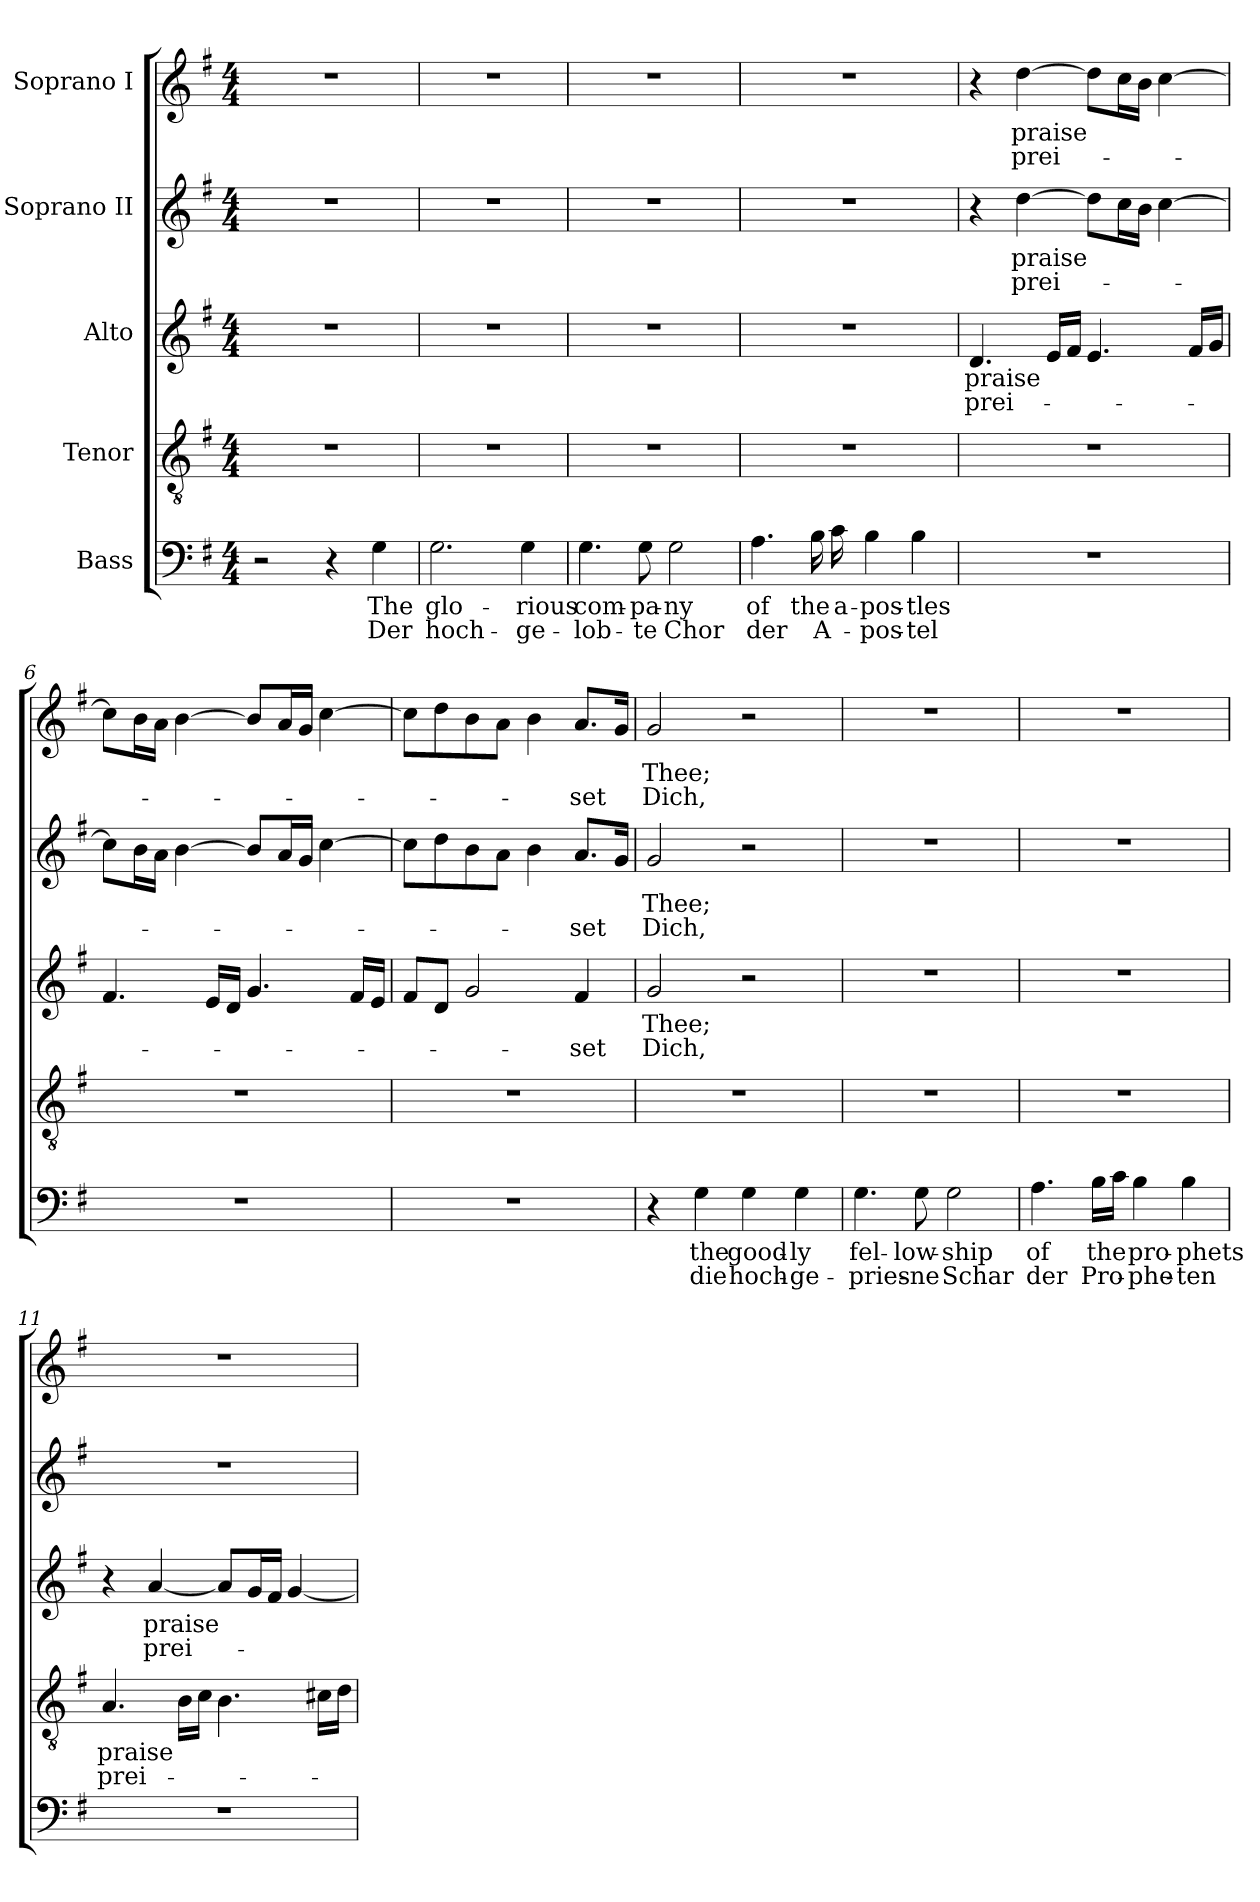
**kern	**text	**text	**kern	**text	**text	**kern	**text	**text	**kern	**text	**text	**kern	**text	**text
*part5	*part5	*part5	*part4	*part4	*part4	*part3	*part3	*part3	*part2	*part2	*part2	*part1	*part1	*part1
*staff5	*staff5	*staff5	*staff4	*staff4	*staff4	*staff3	*staff3	*staff3	*staff2	*staff2	*staff2	*staff1	*staff1	*staff1
*I"Bass	*	*	*I"Tenor	*	*	*I"Alto	*	*	*I"Soprano II	*	*	*I"Soprano I	*	*
*clefF4	*	*	*clefGv2	*	*	*clefG2	*	*	*clefG2	*	*	*clefG2	*	*
*k[f#]	*	*	*k[f#]	*	*	*k[f#]	*	*	*k[f#]	*	*	*k[f#]	*	*
*G:	*	*	*G:	*	*	*G:	*	*	*G:	*	*	*G:	*	*
*M4/4	*	*	*M4/4	*	*	*M4/4	*	*	*M4/4	*	*	*M4/4	*	*
*MM100	*	*	*MM100	*	*	*MM100	*	*	*MM100	*	*	*MM100	*	*
=1	=1	=1	=1	=1	=1	=1	=1	=1	=1	=1	=1	=1	=1	=1
2r	.	.	1r	.	.	1r	.	.	1r	.	.	1r	.	.
4r	.	.	.	.	.	.	.	.	.	.	.	.	.	.
!	!LO:LY:b	!LO:LY:b	!	!	!	!	!	!	!	!	!	!	!	!
4G\	The	Der	.	.	.	.	.	.	.	.	.	.	.	.
=2	=2	=2	=2	=2	=2	=2	=2	=2	=2	=2	=2	=2	=2	=2
!	!LO:LY:b	!LO:LY:b	!	!	!	!	!	!	!	!	!	!	!	!
2.G\	glo-	hoch-	1r	.	.	1r	.	.	1r	.	.	1r	.	.
!	!LO:LY:b	!LO:LY:b	!	!	!	!	!	!	!	!	!	!	!	!
4G\	-rious	-ge-	.	.	.	.	.	.	.	.	.	.	.	.
=3	=3	=3	=3	=3	=3	=3	=3	=3	=3	=3	=3	=3	=3	=3
!	!LO:LY:b	!LO:LY:b	!	!	!	!	!	!	!	!	!	!	!	!
4.G\	com-	-lob-	1r	.	.	1r	.	.	1r	.	.	1r	.	.
!	!LO:LY:b	!LO:LY:b	!	!	!	!	!	!	!	!	!	!	!	!
8G\	-pa-	-te	.	.	.	.	.	.	.	.	.	.	.	.
!	!LO:LY:b	!LO:LY:b	!	!	!	!	!	!	!	!	!	!	!	!
2G\	-ny	Chor	.	.	.	.	.	.	.	.	.	.	.	.
!!LO:PB:g=z
=4	=4	=4	=4	=4	=4	=4	=4	=4	=4	=4	=4	=4	=4	=4
!	!LO:LY:b	!LO:LY:b	!	!	!	!	!	!	!	!	!	!	!	!
4.A\	of	der	1r	.	.	1r	.	.	1r	.	.	1r	.	.
!	!LO:LY:b	!LO:LY:b	!	!	!	!	!	!	!	!	!	!	!	!
16B\	the	A-	.	.	.	.	.	.	.	.	.	.	.	.
!	!LO:LY:b	!	!	!	!	!	!	!	!	!	!	!	!	!
16c\	a-	.	.	.	.	.	.	.	.	.	.	.	.	.
!	!LO:LY:b	!LO:LY:b	!	!	!	!	!	!	!	!	!	!	!	!
4B\	-pos-	-pos-	.	.	.	.	.	.	.	.	.	.	.	.
!	!LO:LY:b	!LO:LY:b	!	!	!	!	!	!	!	!	!	!	!	!
4B\	-tles	-tel	.	.	.	.	.	.	.	.	.	.	.	.
=5	=5	=5	=5	=5	=5	=5	=5	=5	=5	=5	=5	=5	=5	=5
!	!	!	!	!	!	!	!LO:LY:b	!LO:LY:b	!	!	!	!	!	!
1r	.	.	1r	.	.	4.d/	praise	prei-	4r	.	.	4r	.	.
!	!	!	!	!	!	!	!	!	!	!LO:LY:b	!LO:LY:b	!	!LO:LY:b	!LO:LY:b
.	.	.	.	.	.	.	.	.	[4dd\	praise	prei-	[4dd\	praise	prei-
.	.	.	.	.	.	16e/LL	.	.	.	.	.	.	.	.
.	.	.	.	.	.	16f#/JJ	.	.	.	.	.	.	.	.
.	.	.	.	.	.	4.e/	.	.	8dd\L]	.	.	8dd\L]	.	.
.	.	.	.	.	.	.	.	.	16cc\L	.	.	16cc\L	.	.
.	.	.	.	.	.	.	.	.	16b\JJ	.	.	16b\JJ	.	.
.	.	.	.	.	.	.	.	.	[4cc\	.	.	[4cc\	.	.
.	.	.	.	.	.	16f#/LL	.	.	.	.	.	.	.	.
.	.	.	.	.	.	16g/JJ	.	.	.	.	.	.	.	.
=6	=6	=6	=6	=6	=6	=6	=6	=6	=6	=6	=6	=6	=6	=6
1r	.	.	1r	.	.	4.f#/	.	.	8cc\L]	.	.	8cc\L]	.	.
.	.	.	.	.	.	.	.	.	16b\L	.	.	16b\L	.	.
.	.	.	.	.	.	.	.	.	16a\JJ	.	.	16a\JJ	.	.
.	.	.	.	.	.	.	.	.	[4b\	.	.	[4b\	.	.
.	.	.	.	.	.	16e/LL	.	.	.	.	.	.	.	.
.	.	.	.	.	.	16d/JJ	.	.	.	.	.	.	.	.
.	.	.	.	.	.	4.g/	.	.	8b/L]	.	.	8b/L]	.	.
.	.	.	.	.	.	.	.	.	16a/L	.	.	16a/L	.	.
.	.	.	.	.	.	.	.	.	16g/JJ	.	.	16g/JJ	.	.
.	.	.	.	.	.	.	.	.	[4cc\	.	.	[4cc\	.	.
.	.	.	.	.	.	16f#/LL	.	.	.	.	.	.	.	.
.	.	.	.	.	.	16e/JJ	.	.	.	.	.	.	.	.
!!LO:LB:g=z
=7	=7	=7	=7	=7	=7	=7	=7	=7	=7	=7	=7	=7	=7	=7
1r	.	.	1r	.	.	8f#/L	.	.	8cc\L]	.	.	8cc\L]	.	.
.	.	.	.	.	.	8d/J	.	.	8dd\	.	.	8dd\	.	.
.	.	.	.	.	.	2g/	.	.	8b\	.	.	8b\	.	.
.	.	.	.	.	.	.	.	.	8a\J	.	.	8a\J	.	.
.	.	.	.	.	.	.	.	.	4b\	.	.	4b\	.	.
!	!	!	!	!	!	!	!	!LO:LY:b	!	!	!LO:LY:b	!	!	!LO:LY:b
.	.	.	.	.	.	4f#/	.	-set	8.a/L	.	-set	8.a/L	.	-set
.	.	.	.	.	.	.	.	.	16g/Jk	.	.	16g/Jk	.	.
=8	=8	=8	=8	=8	=8	=8	=8	=8	=8	=8	=8	=8	=8	=8
!	!	!	!	!	!	!	!LO:LY:b	!LO:LY:b	!	!LO:LY:b	!LO:LY:b	!	!LO:LY:b	!LO:LY:b
4r	.	.	1r	.	.	2g/	Thee;	Dich,	2g/	Thee;	Dich,	2g/	Thee;	Dich,
!	!LO:LY:b	!LO:LY:b	!	!	!	!	!	!	!	!	!	!	!	!
4G\	the	die	.	.	.	.	.	.	.	.	.	.	.	.
!	!LO:LY:b	!LO:LY:b	!	!	!	!	!	!	!	!	!	!	!	!
4G\	good-	hoch-	.	.	.	2r	.	.	2r	.	.	2r	.	.
!	!LO:LY:b	!LO:LY:b	!	!	!	!	!	!	!	!	!	!	!	!
4G\	-ly	-ge-	.	.	.	.	.	.	.	.	.	.	.	.
=9	=9	=9	=9	=9	=9	=9	=9	=9	=9	=9	=9	=9	=9	=9
!	!LO:LY:b	!LO:LY:b	!	!	!	!	!	!	!	!	!	!	!	!
4.G\	fel-	-pries-	1r	.	.	1r	.	.	1r	.	.	1r	.	.
!	!LO:LY:b	!LO:LY:b	!	!	!	!	!	!	!	!	!	!	!	!
8G\	-low-	-ne	.	.	.	.	.	.	.	.	.	.	.	.
!	!LO:LY:b	!LO:LY:b	!	!	!	!	!	!	!	!	!	!	!	!
2G\	-ship	Schar	.	.	.	.	.	.	.	.	.	.	.	.
=10	=10	=10	=10	=10	=10	=10	=10	=10	=10	=10	=10	=10	=10	=10
!	!LO:LY:b	!LO:LY:b	!	!	!	!	!	!	!	!	!	!	!	!
4.A\	of	der	1r	.	.	1r	.	.	1r	.	.	1r	.	.
!	!LO:LY:b	!LO:LY:b	!	!	!	!	!	!	!	!	!	!	!	!
16B\LL	the	Pro-	.	.	.	.	.	.	.	.	.	.	.	.
16c\JJ	.	.	.	.	.	.	.	.	.	.	.	.	.	.
!	!LO:LY:b	!LO:LY:b	!	!	!	!	!	!	!	!	!	!	!	!
4B\	pro-	-phe-	.	.	.	.	.	.	.	.	.	.	.	.
!	!LO:LY:b	!LO:LY:b	!	!	!	!	!	!	!	!	!	!	!	!
4B\	-phets	-ten	.	.	.	.	.	.	.	.	.	.	.	.
!!LO:PB:g=z
=11	=11	=11	=11	=11	=11	=11	=11	=11	=11	=11	=11	=11	=11	=11
!	!	!	!	!LO:LY:b	!LO:LY:b	!	!	!	!	!	!	!	!	!
1r	.	.	4.A/	praise	prei-	4r	.	.	1r	.	.	1r	.	.
!	!	!	!	!	!	!	!LO:LY:b	!LO:LY:b	!	!	!	!	!	!
.	.	.	.	.	.	[4a/	praise	prei-	.	.	.	.	.	.
.	.	.	16B\LL	.	.	.	.	.	.	.	.	.	.	.
.	.	.	16c\JJ	.	.	.	.	.	.	.	.	.	.	.
.	.	.	4.B\	.	.	8a/L]	.	.	.	.	.	.	.	.
.	.	.	.	.	.	16g/L	.	.	.	.	.	.	.	.
.	.	.	.	.	.	16f#/JJ	.	.	.	.	.	.	.	.
.	.	.	.	.	.	[4g/	.	.	.	.	.	.	.	.
.	.	.	16c#X\LL	.	.	.	.	.	.	.	.	.	.	.
.	.	.	16d\JJ	.	.	.	.	.	.	.	.	.	.	.
=	=	=	=	=	=	=	=	=	=	=	=	=	=	=
*-	*-	*-	*-	*-	*-	*-	*-	*-	*-	*-	*-	*-	*-	*-
